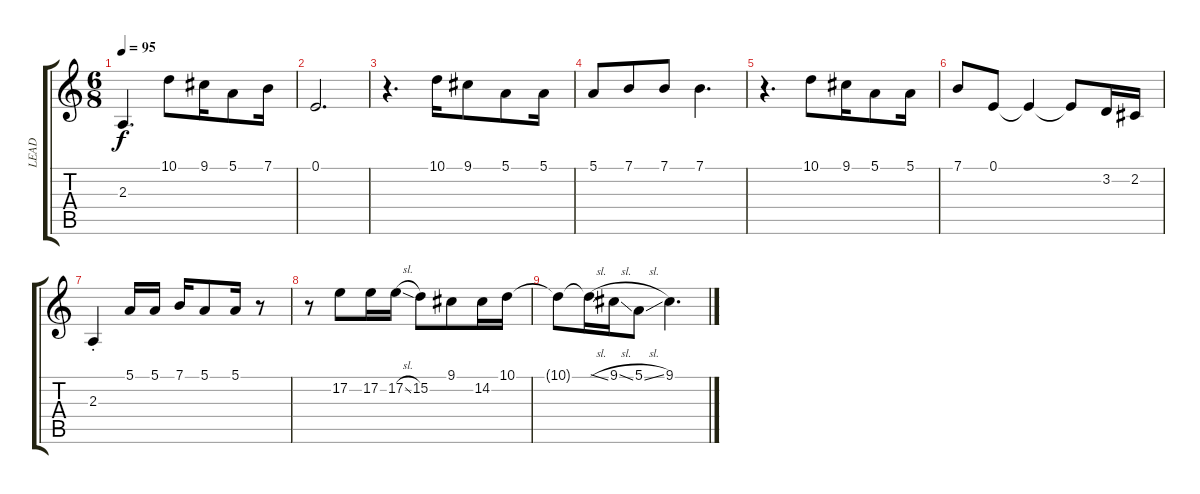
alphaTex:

\track ("LEAD" "LEAD") {instrument clarinet}
\staff {score tabs}
\tuning (E4 B3 G3 D3 A2 E2) {hide}
\ts (6 8)
\tempo 95
\clef g2
\ks c
2.3.4{d dy f} 10.1.8 9.1.16 5.1.8 7.1.16 |
0.1.2{d} |
r.4{d} 10.1.16 9.1.8 5.1.8 5.1.16 |
5.1.8 7.1.8 7.1.8 7.1.4{d} |
r.4{d} 10.1.8 9.1.16 5.1.8 5.1.16 |
7.1.8 0.1.8 0.1{t}.4 0.1{t}.8 3.2.16 2.2.16 |
2.3{st}.4 5.1.16 5.1.16 7.1.16 5.1.8 5.1.16 r.8 |
r.8 17.2.8 17.2.16 17.2{sl}.16 15.2.8 9.1.8 14.2.16 10.1.16 |
10.1{t}.8 10.1{sl t}.16 9.1{sl}.16 5.1{sl}.8 9.1.4{d}
